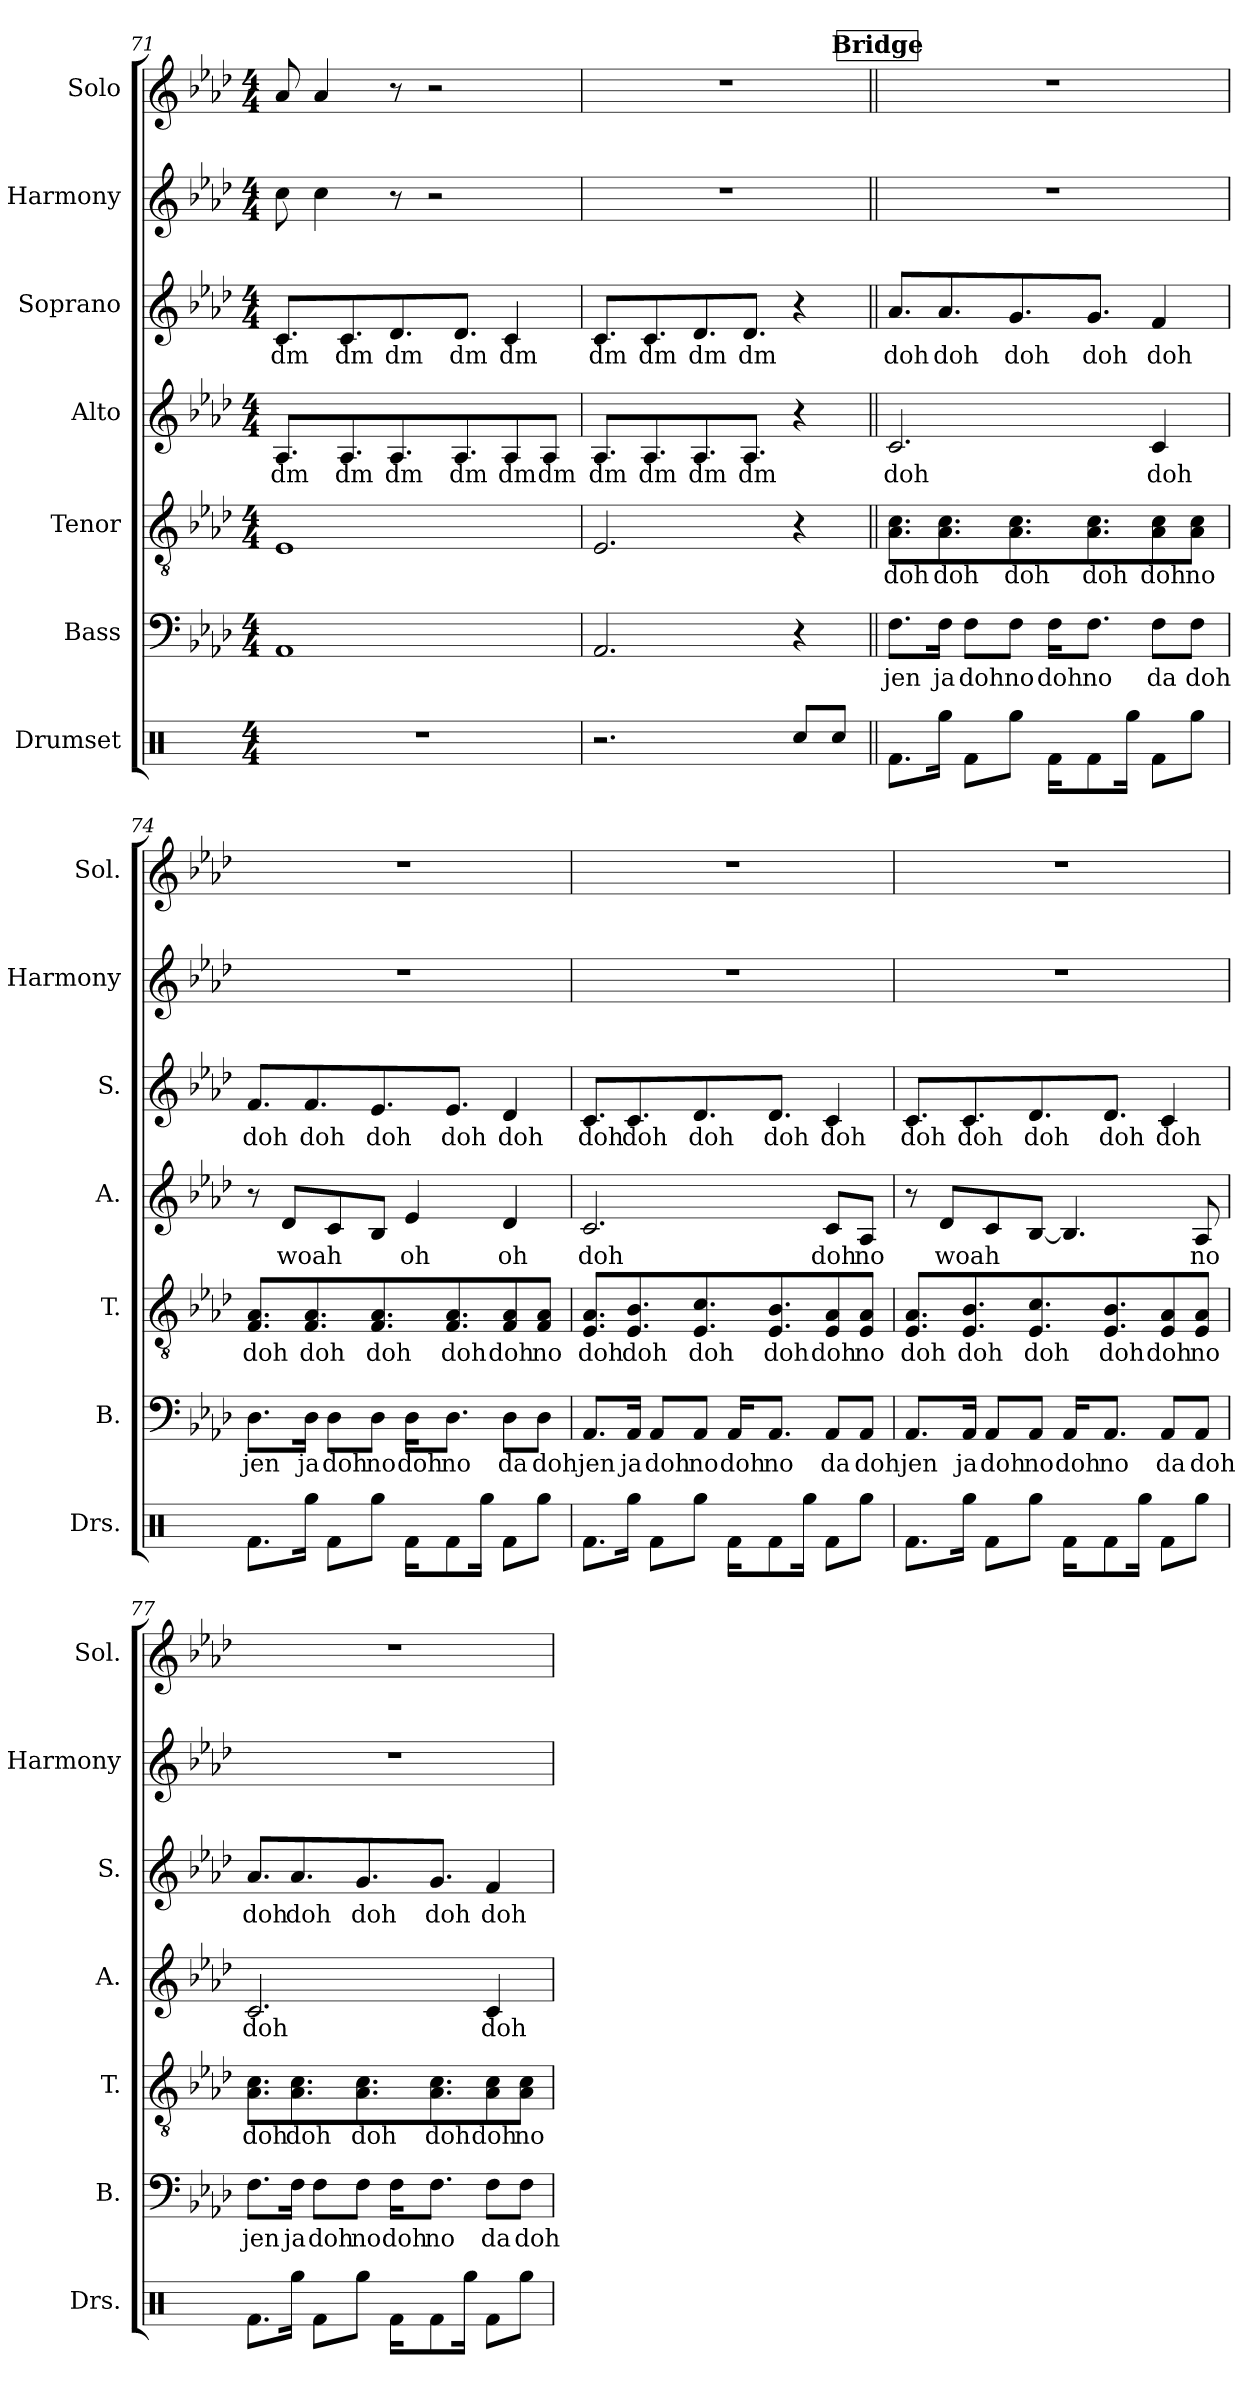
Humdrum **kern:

**kern	**kern	**text	**kern	**text	**kern	**text	**kern	**text	**kern	**kern
*part7	*part6	*part6	*part5	*part5	*part4	*part4	*part3	*part3	*part2	*part1
*staff7	*staff6	*staff6	*staff5	*staff5	*staff4	*staff4	*staff3	*staff3	*staff2	*staff1
*I"Drumset	*I"Bass	*	*I"Tenor	*	*I"Alto	*	*I"Soprano	*	*I"Harmony	*I"Solo
*I'Drs.	*I'B.	*	*I'T.	*	*I'A.	*	*I'S.	*	*I'Harmony	*I'Sol.
!!LO:PB:g=z
*clefX	*clefF4	*	*clefGv2	*	*clefG2	*	*clefG2	*	*clefG2	*clefG2
*k[]	*k[b-e-a-d-]	*	*k[b-e-a-d-]	*	*k[b-e-a-d-]	*	*k[b-e-a-d-]	*	*k[b-e-a-d-]	*k[b-e-a-d-]
*M4/4	*M4/4	*	*M4/4	*	*M4/4	*	*M4/4	*	*M4/4	*M4/4
=71	=71	=71	=71	=71	=71	=71	=71	=71	=71	=71
!	!	!	!	!	!	!LO:LY:b	!	!LO:LY:b	!	!
1r	1AA-	.	1E-	.	8.A-/L	dm	8.c/L	dm	8cc\	8a-/
.	.	.	.	.	.	.	.	.	4cc\	4a-/
!	!	!	!	!	!	!LO:LY:b	!	!LO:LY:b	!	!
.	.	.	.	.	8.A-/	dm	8.c/	dm	.	.
!	!	!	!	!	!	!LO:LY:b	!	!LO:LY:b	!	!
.	.	.	.	.	8.A-/	dm	8.d-/	dm	8r	8r
.	.	.	.	.	.	.	.	.	2r	2r
!	!	!	!	!	!	!LO:LY:b	!	!LO:LY:b	!	!
.	.	.	.	.	8.A-/	dm	8.d-/J	dm	.	.
!	!	!	!	!	!	!LO:LY:b	!	!LO:LY:b	!	!
.	.	.	.	.	8A-/	dm	4c/	dm	.	.
!	!	!	!	!	!	!LO:LY:b	!	!	!	!
.	.	.	.	.	8A-/J	dm	.	.	.	.
=72	=72	=72	=72	=72	=72	=72	=72	=72	=72	=72
!	!	!	!	!	!	!LO:LY:b	!	!LO:LY:b	!	!
2.r	2.AA-/	.	2.E-/	.	8.A-/L	dm	8.c/L	dm	1r	1r
!	!	!	!	!	!	!LO:LY:b	!	!LO:LY:b	!	!
.	.	.	.	.	8.A-/	dm	8.c/	dm	.	.
!	!	!	!	!	!	!LO:LY:b	!	!LO:LY:b	!	!
.	.	.	.	.	8.A-/	dm	8.d-/	dm	.	.
!	!	!	!	!	!	!LO:LY:b	!	!LO:LY:b	!	!
.	.	.	.	.	8.A-/J	dm	8.d-/J	dm	.	.
8Rcc/L	4r	.	4r	.	4r	.	4r	.	.	.
8Rcc/J	.	.	.	.	.	.	.	.	.	.
!!LO:REH:place=s1:a:B:fs=14:t=Bridge
=73||	=73||	=73||	=73||	=73||	=73||	=73||	=73||	=73||	=73||	=73||
!	!	!LO:LY:b	!	!LO:LY:b	!	!LO:LY:b	!	!LO:LY:b	!	!
8.Rf\L	8.F\L	jen	8.A-\ 8.c\L	doh	2.c/	doh	8.a-/L	doh	1r	1r
!	!	!LO:LY:b	!	!LO:LY:b	!	!	!	!LO:LY:b	!	!
16Rgg\Jk	16F\Jk	ja	8.A-\ 8.c\	doh	.	.	8.a-/	doh	.	.
!	!	!LO:LY:b	!	!	!	!	!	!	!	!
8Rf\L	8F\L	doh	.	.	.	.	.	.	.	.
!	!	!LO:LY:b	!	!LO:LY:b	!	!	!	!LO:LY:b	!	!
8Rgg\J	8F\J	no	8.A-\ 8.c\	doh	.	.	8.g/	doh	.	.
!	!	!LO:LY:b	!	!	!	!	!	!	!	!
16Rf\KL	16F\KL	doh	.	.	.	.	.	.	.	.
!	!	!LO:LY:b	!	!LO:LY:b	!	!	!	!LO:LY:b	!	!
8Rf\	8.F\J	no	8.A-\ 8.c\	doh	.	.	8.g/J	doh	.	.
16Rgg\Jk	.	.	.	.	.	.	.	.	.	.
!	!	!LO:LY:b	!	!LO:LY:b	!	!LO:LY:b	!	!LO:LY:b	!	!
8Rf\L	8F\L	da	8A-\ 8c\	doh	4c/	doh	4f/	doh	.	.
!	!	!LO:LY:b	!	!LO:LY:b	!	!	!	!	!	!
8Rgg\J	8F\J	doh	8A-\ 8c\J	no	.	.	.	.	.	.
=74	=74	=74	=74	=74	=74	=74	=74	=74	=74	=74
!	!	!LO:LY:b	!	!LO:LY:b	!	!	!	!LO:LY:b	!	!
8.Rf\L	8.D-\L	jen	8.F/ 8.A-/L	doh	8r	.	8.f/L	doh	1r	1r
!	!	!	!	!	!	!LO:LY:b	!	!	!	!
.	.	.	.	.	8d-/L	woah	.	.	.	.
!	!	!LO:LY:b	!	!LO:LY:b	!	!	!	!LO:LY:b	!	!
16Rgg\Jk	16D-\Jk	ja	8.F/ 8.A-/	doh	.	.	8.f/	doh	.	.
!	!	!LO:LY:b	!	!	!	!	!	!	!	!
8Rf\L	8D-\L	doh	.	.	8c/	.	.	.	.	.
!	!	!LO:LY:b	!	!LO:LY:b	!	!	!	!LO:LY:b	!	!
8Rgg\J	8D-\J	no	8.F/ 8.A-/	doh	8B-/J	.	8.e-/	doh	.	.
!	!	!LO:LY:b	!	!	!	!LO:LY:b	!	!	!	!
16Rf\KL	16D-\KL	doh	.	.	4e-/	oh	.	.	.	.
!	!	!LO:LY:b	!	!LO:LY:b	!	!	!	!LO:LY:b	!	!
8Rf\	8.D-\J	no	8.F/ 8.A-/	doh	.	.	8.e-/J	doh	.	.
16Rgg\Jk	.	.	.	.	.	.	.	.	.	.
!	!	!LO:LY:b	!	!LO:LY:b	!	!LO:LY:b	!	!LO:LY:b	!	!
8Rf\L	8D-\L	da	8F/ 8A-/	doh	4d-/	oh	4d-/	doh	.	.
!	!	!LO:LY:b	!	!LO:LY:b	!	!	!	!	!	!
8Rgg\J	8D-\J	doh	8F/ 8A-/J	no	.	.	.	.	.	.
!!LO:LB:g=z
=75	=75	=75	=75	=75	=75	=75	=75	=75	=75	=75
!	!	!LO:LY:b	!	!LO:LY:b	!	!LO:LY:b	!	!LO:LY:b	!	!
8.Rf\L	8.AA-/L	jen	8.E-/ 8.A-/L	doh	2.c/	doh	8.c/L	doh	1r	1r
!	!	!LO:LY:b	!	!LO:LY:b	!	!	!	!LO:LY:b	!	!
16Rgg\Jk	16AA-/Jk	ja	8.E-/ 8.B-/	doh	.	.	8.c/	doh	.	.
!	!	!LO:LY:b	!	!	!	!	!	!	!	!
8Rf\L	8AA-/L	doh	.	.	.	.	.	.	.	.
!	!	!LO:LY:b	!	!LO:LY:b	!	!	!	!LO:LY:b	!	!
8Rgg\J	8AA-/J	no	8.E-/ 8.c/	doh	.	.	8.d-/	doh	.	.
!	!	!LO:LY:b	!	!	!	!	!	!	!	!
16Rf\KL	16AA-/KL	doh	.	.	.	.	.	.	.	.
!	!	!LO:LY:b	!	!LO:LY:b	!	!	!	!LO:LY:b	!	!
8Rf\	8.AA-/J	no	8.E-/ 8.B-/	doh	.	.	8.d-/J	doh	.	.
16Rgg\Jk	.	.	.	.	.	.	.	.	.	.
!	!	!LO:LY:b	!	!LO:LY:b	!	!LO:LY:b	!	!LO:LY:b	!	!
8Rf\L	8AA-/L	da	8E-/ 8A-/	doh	8c/L	doh	4c/	doh	.	.
!	!	!LO:LY:b	!	!LO:LY:b	!	!LO:LY:b	!	!	!	!
8Rgg\J	8AA-/J	doh	8E-/ 8A-/J	no	8A-/J	no	.	.	.	.
=76	=76	=76	=76	=76	=76	=76	=76	=76	=76	=76
!	!	!LO:LY:b	!	!LO:LY:b	!	!	!	!LO:LY:b	!	!
8.Rf\L	8.AA-/L	jen	8.E-/ 8.A-/L	doh	8r	.	8.c/L	doh	1r	1r
!	!	!	!	!	!	!LO:LY:b	!	!	!	!
.	.	.	.	.	8d-/L	woah	.	.	.	.
!	!	!LO:LY:b	!	!LO:LY:b	!	!	!	!LO:LY:b	!	!
16Rgg\Jk	16AA-/Jk	ja	8.E-/ 8.B-/	doh	.	.	8.c/	doh	.	.
!	!	!LO:LY:b	!	!	!	!	!	!	!	!
8Rf\L	8AA-/L	doh	.	.	8c/	.	.	.	.	.
!	!	!LO:LY:b	!	!LO:LY:b	!	!	!	!LO:LY:b	!	!
8Rgg\J	8AA-/J	no	8.E-/ 8.c/	doh	[8B-/J	.	8.d-/	doh	.	.
!	!	!LO:LY:b	!	!	!	!	!	!	!	!
16Rf\KL	16AA-/KL	doh	.	.	4.B-/]	.	.	.	.	.
!	!	!LO:LY:b	!	!LO:LY:b	!	!	!	!LO:LY:b	!	!
8Rf\	8.AA-/J	no	8.E-/ 8.B-/	doh	.	.	8.d-/J	doh	.	.
16Rgg\Jk	.	.	.	.	.	.	.	.	.	.
!	!	!LO:LY:b	!	!LO:LY:b	!	!	!	!LO:LY:b	!	!
8Rf\L	8AA-/L	da	8E-/ 8A-/	doh	.	.	4c/	doh	.	.
!	!	!LO:LY:b	!	!LO:LY:b	!	!LO:LY:b	!	!	!	!
8Rgg\J	8AA-/J	doh	8E-/ 8A-/J	no	8A-/	no	.	.	.	.
=77	=77	=77	=77	=77	=77	=77	=77	=77	=77	=77
!	!	!LO:LY:b	!	!LO:LY:b	!	!LO:LY:b	!	!LO:LY:b	!	!
8.Rf\L	8.F\L	jen	8.A-\ 8.c\L	doh	2.c/	doh	8.a-/L	doh	1r	1r
!	!	!LO:LY:b	!	!LO:LY:b	!	!	!	!LO:LY:b	!	!
16Rgg\Jk	16F\Jk	ja	8.A-\ 8.c\	doh	.	.	8.a-/	doh	.	.
!	!	!LO:LY:b	!	!	!	!	!	!	!	!
8Rf\L	8F\L	doh	.	.	.	.	.	.	.	.
!	!	!LO:LY:b	!	!LO:LY:b	!	!	!	!LO:LY:b	!	!
8Rgg\J	8F\J	no	8.A-\ 8.c\	doh	.	.	8.g/	doh	.	.
!	!	!LO:LY:b	!	!	!	!	!	!	!	!
16Rf\KL	16F\KL	doh	.	.	.	.	.	.	.	.
!	!	!LO:LY:b	!	!LO:LY:b	!	!	!	!LO:LY:b	!	!
8Rf\	8.F\J	no	8.A-\ 8.c\	doh	.	.	8.g/J	doh	.	.
16Rgg\Jk	.	.	.	.	.	.	.	.	.	.
!	!	!LO:LY:b	!	!LO:LY:b	!	!LO:LY:b	!	!LO:LY:b	!	!
8Rf\L	8F\L	da	8A-\ 8c\	doh	4c/	doh	4f/	doh	.	.
!	!	!LO:LY:b	!	!LO:LY:b	!	!	!	!	!	!
8Rgg\J	8F\J	doh	8A-\ 8c\J	no	.	.	.	.	.	.
=	=	=	=	=	=	=	=	=	=	=
*-	*-	*-	*-	*-	*-	*-	*-	*-	*-	*-
